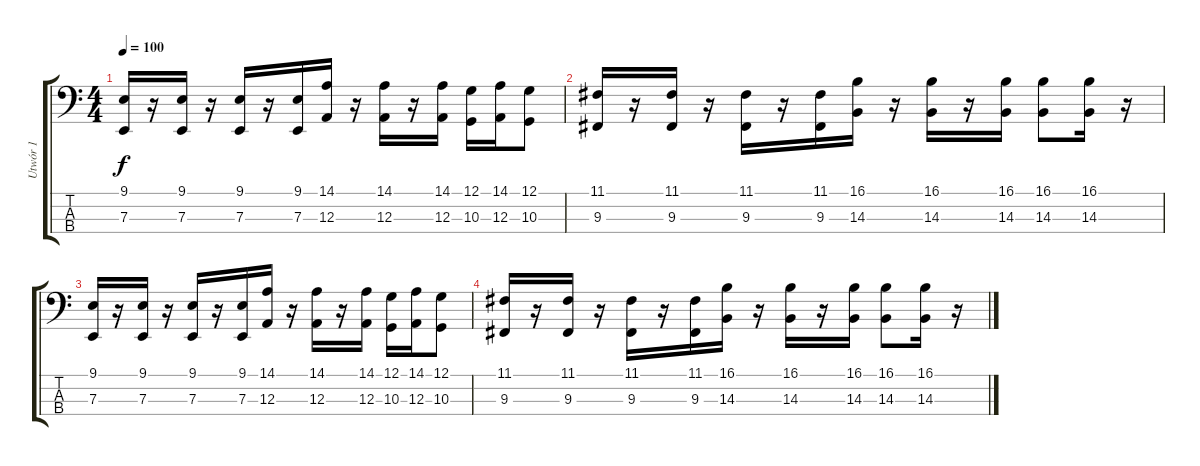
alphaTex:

\track ("Utwór 1" "Utwór 1") {instrument lead1square}
\staff {score tabs}
\tuning (G2 D2 A1 E1) {hide}
\ts (4 4)
\tempo 100
\clef f4
\ks c
(9.1 7.3).16{dy f} r.16 (9.1 7.3).16 r.16 (9.1 7.3).16 r.16 (9.1 7.3).16 (14.1 12.3).16 r.16 (14.1 12.3).16 r.16 (14.1 12.3).16 (12.1 10.3).16 (14.1 12.3).16 (12.1 10.3).8 |
(11.1 9.3).16 r.16 (11.1 9.3).16 r.16 (11.1 9.3).16 r.16 (11.1 9.3).16 (16.1 14.3).16 r.16 (16.1 14.3).16 r.16 (16.1 14.3).16 (16.1 14.3).8 (16.1 14.3).16 r.16 |
(9.1 7.3).16 r.16 (9.1 7.3).16 r.16 (9.1 7.3).16 r.16 (9.1 7.3).16 (14.1 12.3).16 r.16 (14.1 12.3).16 r.16 (14.1 12.3).16 (12.1 10.3).16 (14.1 12.3).16 (12.1 10.3).8 |
(11.1 9.3).16 r.16 (11.1 9.3).16 r.16 (11.1 9.3).16 r.16 (11.1 9.3).16 (16.1 14.3).16 r.16 (16.1 14.3).16 r.16 (16.1 14.3).16 (16.1 14.3).8 (16.1 14.3).16 r.16
